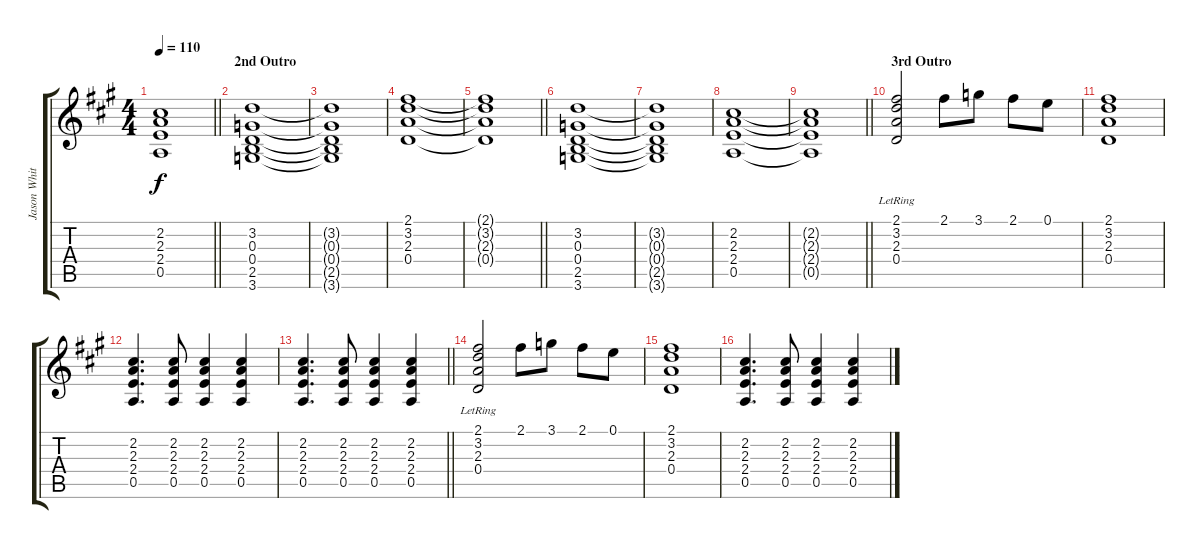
\track ("Jason White (Lead Guitar)" "Jason Whit") {instrument distortionguitar}
\staff {score tabs}
\tuning (E4 B3 G3 D3 A2 E2) {hide}
\ts (4 4)
\tempo 110
\clef g2
\barLineRight lightlight
\ks a
(2.2{t} 2.3{t} 2.4{t} 0.5{t}).1{dy f} |
\section ("" "2nd Outro")
(3.2 0.3 0.4 2.5 3.6).1 |
(3.2{t} 0.3{t} 0.4{t} 2.5{t} 3.6{t}).1 |
(2.1 3.2 2.3 0.4).1 |
\barLineRight lightlight
(2.1{t} 3.2{t} 2.3{t} 0.4{t}).1 |
(3.2 0.3 0.4 2.5 3.6).1 |
(3.2{t} 0.3{t} 0.4{t} 2.5{t} 3.6{t}).1 |
(2.2 2.3 2.4 0.5).1 |
\barLineRight lightlight
(2.2{t} 2.3{t} 2.4{t} 0.5{t}).1 |
\section ("" "3rd Outro")
(2.1{lr} 3.2{lr} 2.3{lr} 0.4{lr}).2 2.1.8 3.1.8 2.1.8 0.1.8 |
(2.1 3.2 2.3 0.4).1 |
(2.2 2.3 2.4 0.5).4{d} (2.2 2.3 2.4 0.5).8 (2.2 2.3 2.4 0.5).4 (2.2 2.3 2.4 0.5).4 |
\barLineRight lightlight
(2.2 2.3 2.4 0.5).4{d} (2.2 2.3 2.4 0.5).8 (2.2 2.3 2.4 0.5).4 (2.2 2.3 2.4 0.5).4 |
(2.1{lr} 3.2{lr} 2.3{lr} 0.4{lr}).2 2.1.8 3.1.8 2.1.8 0.1.8 |
(2.1 3.2 2.3 0.4).1 |
(2.2 2.3 2.4 0.5).4{d} (2.2 2.3 2.4 0.5).8 (2.2 2.3 2.4 0.5).4 (2.2 2.3 2.4 0.5).4
